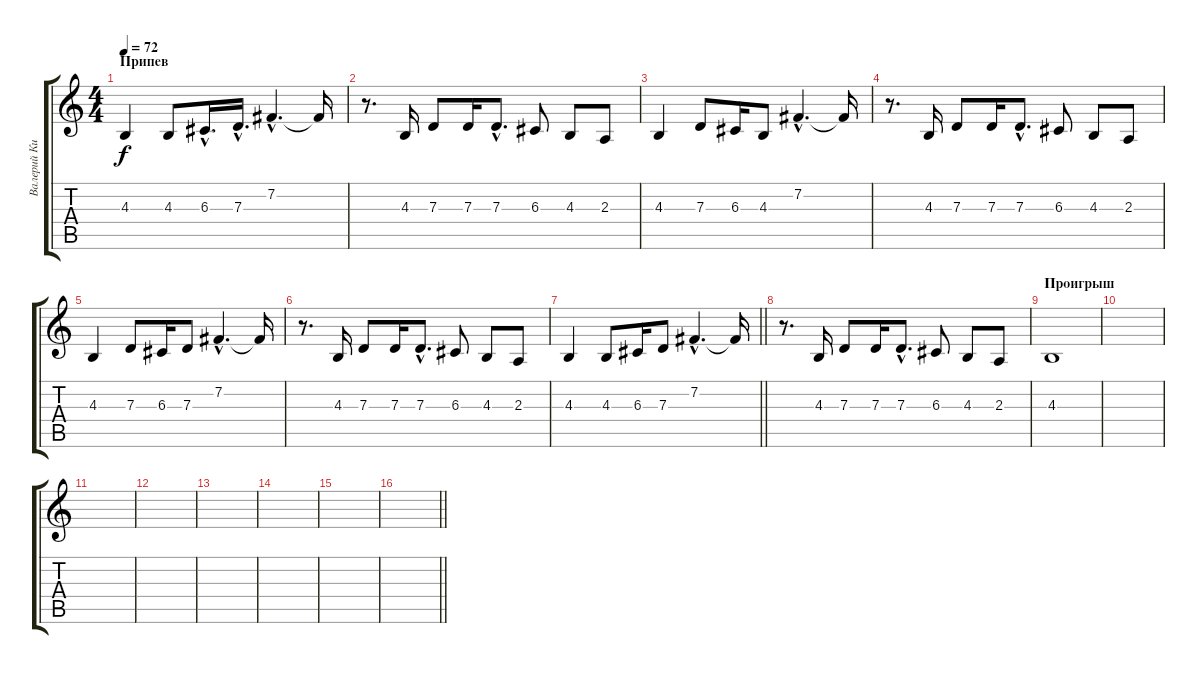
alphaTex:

\track ("Валерий Кипелов (Vocal)" "Валерий Ки") {instrument flute}
\staff {score tabs}
\tuning (E4 B3 G3 D3 A2 E2) {hide}
\ts (4 4)
\section ("" "Припев")
\tempo 72
\clef g2
\ks c
4.3{t}.4{dy f} 4.3.8 6.3{hac}.16{d} 7.3{hac}.16{d} 7.2{hac}.4{d} 7.2{t}.16 |
r.8{d} 4.3.16 7.3.8 7.3.16 7.3{hac}.8{d} 6.3.8 4.3.8 2.3.8 |
4.3.4 7.3.8 6.3.16 4.3.8 7.2{hac}.4{d} 7.2{t}.16 |
r.8{d} 4.3.16 7.3.8 7.3.16 7.3{hac}.8{d} 6.3.8 4.3.8 2.3.8 |
4.3.4 7.3.8 6.3.16 7.3.8 7.2{hac}.4{d} 7.2{t}.16 |
r.8{d} 4.3.16 7.3.8 7.3.16 7.3{hac}.8{d} 6.3.8 4.3.8 2.3.8 |
\barLineRight lightlight
4.3.4 4.3.8 6.3.16 7.3.8 7.2{hac}.4{d} 7.2{t}.16 |
r.8{d} 4.3.16 7.3.8 7.3.16 7.3{hac}.8{d} 6.3.8 4.3.8 2.3.8 |
\section ("" "Проигрыш")
4.3.1 |
|
|
|
|
|
|
\barLineRight lightlight
